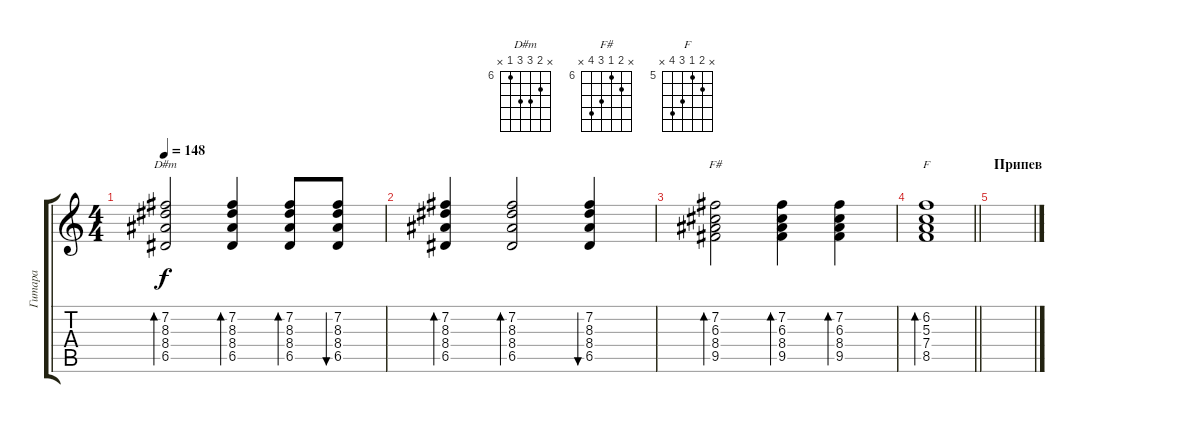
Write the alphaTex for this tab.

\track ("Гитара" "Гитара") {instrument acousticguitarsteel}
\staff {score tabs}
\tuning (E4 B3 G3 D3 A2 E2) {hide}
\chord ("D#m" x 7 8 8 6 x) {firstfret 6}
\chord ("F#" x 7 6 8 9 x) {firstfret 6}
\chord ("F" x 6 5 7 8 x) {firstfret 5}
\ts (4 4)
\tempo 148
\clef g2
\ks c
(7.2 8.3 8.4 6.5).2{bd 30 ch "D#m" dy f} (7.2 8.3 8.4 6.5).4{bd 30} (7.2 8.3 8.4 6.5).8{bd 30} (7.2 8.3 8.4 6.5).8{bu 30} |
(7.2 8.3 8.4 6.5).4{bd 30} (7.2 8.3 8.4 6.5).2{bd 30} (7.2 8.3 8.4 6.5).4{bu 30} |
(7.2 6.3 8.4 9.5).2{bd 30 ch "F#"} (7.2 6.3 8.4 9.5).4{bd 30} (7.2 6.3 8.4 9.5).4{bd 30} |
\barLineRight lightlight
(6.2 5.3 7.4 8.5).1{bd 30 ch "F"} |
\section ("" "Припев")
